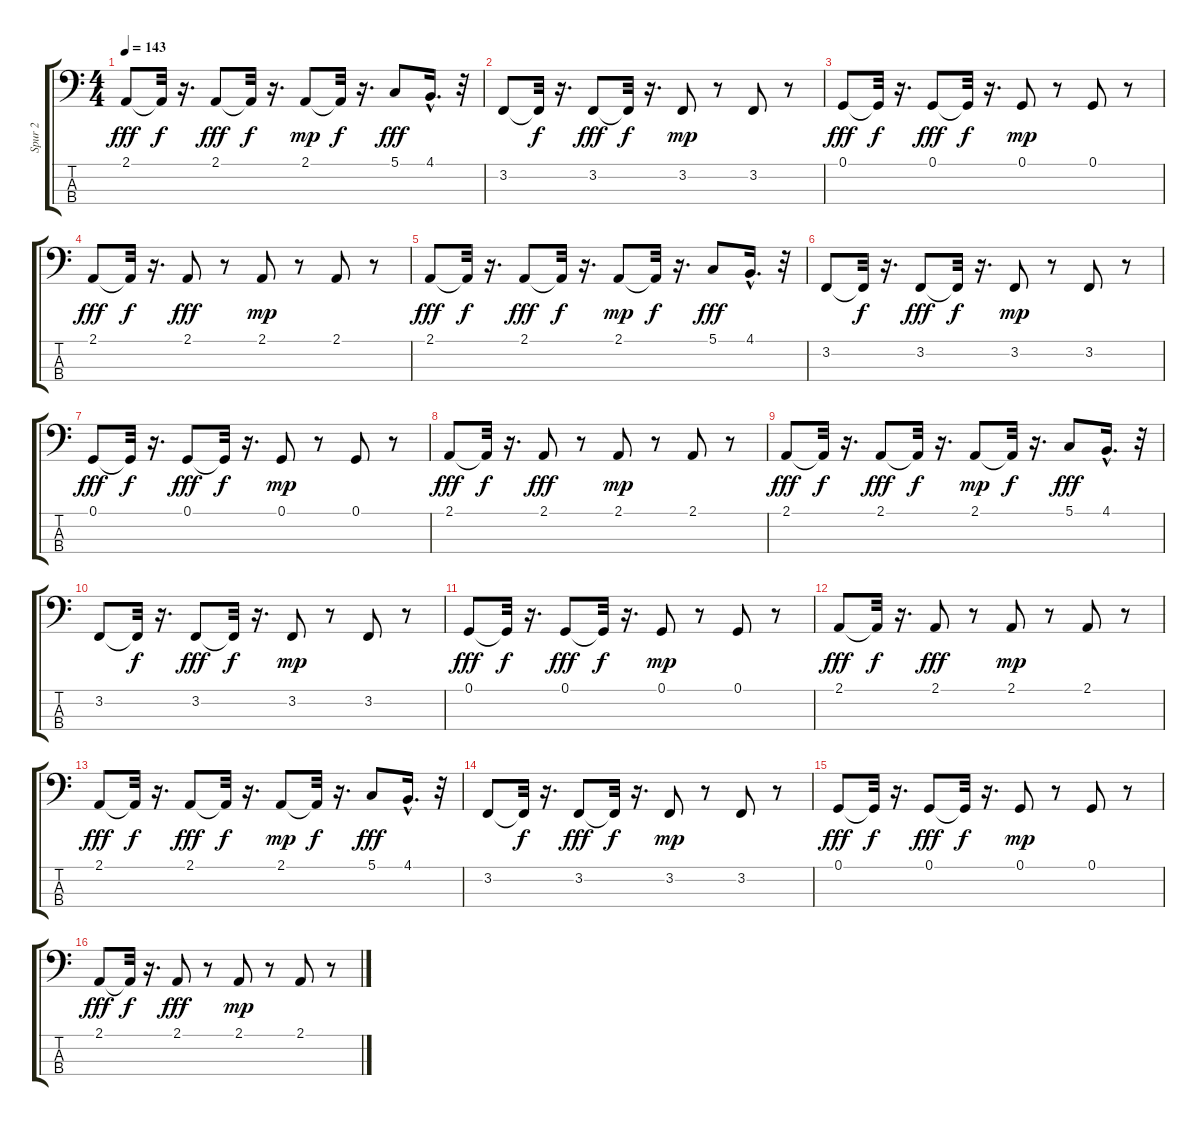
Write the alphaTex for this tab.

\track ("Spur 2" "Spur 2") {instrument lead2sawtooth}
\staff {score tabs}
\tuning (G2 D2 A1 E1) {hide}
\ts (4 4)
\tempo 143
\clef f4
\ks c
2.1.8{dy fff} 2.1{t}.32{dy f} r.16{d} 2.1.8{dy fff} 2.1{t}.32{dy f} r.16{d} 2.1.8{dy mp} 2.1{t}.32{dy f} r.16{d} 5.1.8{dy fff} 4.1{hac}.16{d} r.32 |
3.2.8 3.2{t}.32{dy f} r.16{d} 3.2.8{dy fff} 3.2{t}.32{dy f} r.16{d} 3.2.8{dy mp} r.8 3.2.8 r.8 |
0.1.8{dy fff} 0.1{t}.32{dy f} r.16{d} 0.1.8{dy fff} 0.1{t}.32{dy f} r.16{d} 0.1.8{dy mp} r.8 0.1.8 r.8 |
2.1.8{dy fff} 2.1{t}.32{dy f} r.16{d} 2.1.8{dy fff} r.8 2.1.8{dy mp} r.8 2.1.8 r.8 |
2.1.8{dy fff} 2.1{t}.32{dy f} r.16{d} 2.1.8{dy fff} 2.1{t}.32{dy f} r.16{d} 2.1.8{dy mp} 2.1{t}.32{dy f} r.16{d} 5.1.8{dy fff} 4.1{hac}.16{d} r.32 |
3.2.8 3.2{t}.32{dy f} r.16{d} 3.2.8{dy fff} 3.2{t}.32{dy f} r.16{d} 3.2.8{dy mp} r.8 3.2.8 r.8 |
0.1.8{dy fff} 0.1{t}.32{dy f} r.16{d} 0.1.8{dy fff} 0.1{t}.32{dy f} r.16{d} 0.1.8{dy mp} r.8 0.1.8 r.8 |
2.1.8{dy fff} 2.1{t}.32{dy f} r.16{d} 2.1.8{dy fff} r.8 2.1.8{dy mp} r.8 2.1.8 r.8 |
2.1.8{dy fff} 2.1{t}.32{dy f} r.16{d} 2.1.8{dy fff} 2.1{t}.32{dy f} r.16{d} 2.1.8{dy mp} 2.1{t}.32{dy f} r.16{d} 5.1.8{dy fff} 4.1{hac}.16{d} r.32 |
3.2.8 3.2{t}.32{dy f} r.16{d} 3.2.8{dy fff} 3.2{t}.32{dy f} r.16{d} 3.2.8{dy mp} r.8 3.2.8 r.8 |
0.1.8{dy fff} 0.1{t}.32{dy f} r.16{d} 0.1.8{dy fff} 0.1{t}.32{dy f} r.16{d} 0.1.8{dy mp} r.8 0.1.8 r.8 |
2.1.8{dy fff} 2.1{t}.32{dy f} r.16{d} 2.1.8{dy fff} r.8 2.1.8{dy mp} r.8 2.1.8 r.8 |
2.1.8{dy fff} 2.1{t}.32{dy f} r.16{d} 2.1.8{dy fff} 2.1{t}.32{dy f} r.16{d} 2.1.8{dy mp} 2.1{t}.32{dy f} r.16{d} 5.1.8{dy fff} 4.1{hac}.16{d} r.32 |
3.2.8 3.2{t}.32{dy f} r.16{d} 3.2.8{dy fff} 3.2{t}.32{dy f} r.16{d} 3.2.8{dy mp} r.8 3.2.8 r.8 |
0.1.8{dy fff} 0.1{t}.32{dy f} r.16{d} 0.1.8{dy fff} 0.1{t}.32{dy f} r.16{d} 0.1.8{dy mp} r.8 0.1.8 r.8 |
2.1.8{dy fff} 2.1{t}.32{dy f} r.16{d} 2.1.8{dy fff} r.8 2.1.8{dy mp} r.8 2.1.8 r.8
